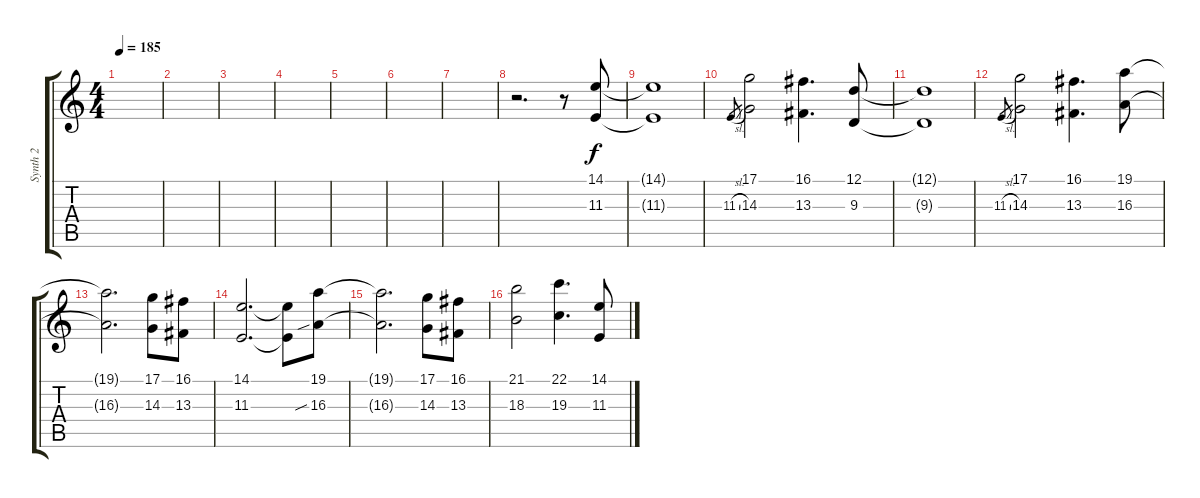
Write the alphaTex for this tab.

\track ("Synth 2" "Synth 2") {instrument stringensemble1}
\staff {score tabs}
\tuning (D4 A3 F3 C3 G2 C2) {hide}
\ts (4 4)
\tempo 185
\clef g2
\ks c
|
|
|
|
|
|
|
r.2{d} r.8 (14.1 11.3).8 |
(14.1{t} 11.3{t}).1 |
11.3{sl}.8{gr} (17.1 14.3).2 (16.1 13.3).4{d} (12.1 9.3).8 |
(12.1{t} 9.3{t}).1 |
11.3{sl}.8{gr} (17.1 14.3).2 (16.1 13.3).4{d} (19.1 16.3).8 |
(19.1{t} 16.3{t}).2{d} (17.1 14.3).8 (16.1 13.3).8 |
(14.1 11.3).2{d} (14.1{t} 11.3{t}).8 (19.1 16.3{sib}).8 |
(19.1{t} 16.3{t}).2{d} (17.1 14.3).8 (16.1 13.3).8 |
(21.1 18.3).2 (22.1 19.3).4{d} (14.1 11.3).8
